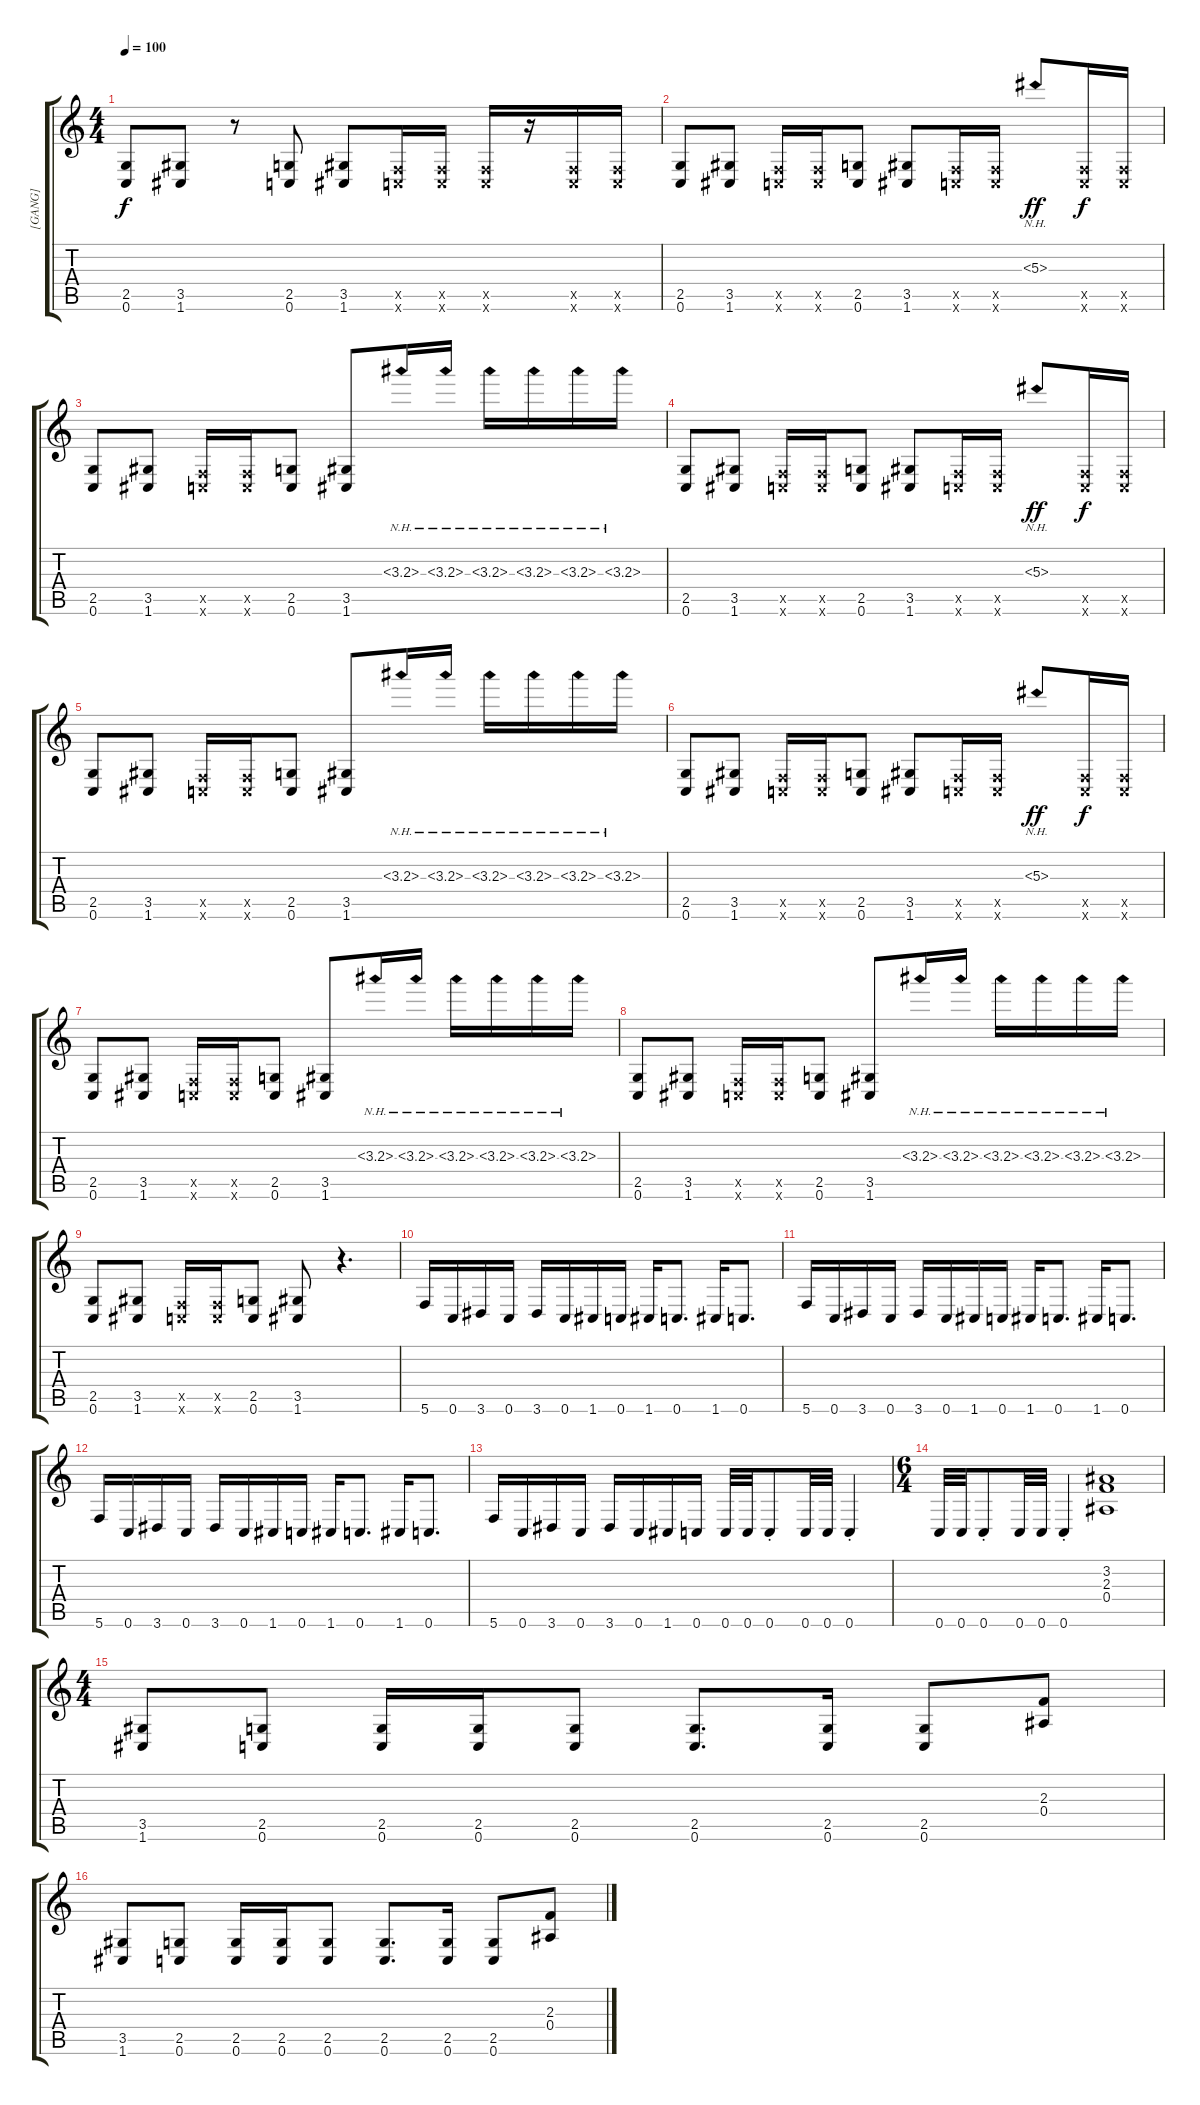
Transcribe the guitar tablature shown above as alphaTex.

\track ("[GANG]" "[GANG]") {instrument distortionguitar}
\staff {score tabs}
\tuning (C4 G3 Eb3 Bb2 F2 C2) {hide}
\ts (4 4)
\tempo 100
\clef g2
\ks c
(2.5 0.6).8{dy f} (3.5 1.6).8 r.8 (2.5 0.6).8 (3.5 1.6).8 (0.5{x} 0.6{x}).16 (0.5{x} 0.6{x}).16 (0.5{x} 0.6{x}).16 r.16 (0.5{x} 0.6{x}).16 (0.5{x} 0.6{x}).16 |
(2.5 0.6).8 (3.5 1.6).8 (0.5{x} 0.6{x}).16 (0.5{x} 0.6{x}).16 (2.5 0.6).8 (3.5 1.6).8 (0.5{x} 0.6{x}).16 (0.5{x} 0.6{x}).16 5.3{nh}.8{dy ff} (0.5{x} 0.6{x}).16{dy f} (0.5{x} 0.6{x}).16 |
(2.5 0.6).8 (3.5 1.6).8 (0.5{x} 0.6{x}).16 (0.5{x} 0.6{x}).16 (2.5 0.6).8 (3.5 1.6).8 3.3{nh}.16 3.3{nh}.16 3.3{nh}.16 3.3{nh}.16 3.3{nh}.16 3.3{nh}.16 |
(2.5 0.6).8 (3.5 1.6).8 (0.5{x} 0.6{x}).16 (0.5{x} 0.6{x}).16 (2.5 0.6).8 (3.5 1.6).8 (0.5{x} 0.6{x}).16 (0.5{x} 0.6{x}).16 5.3{nh}.8{dy ff} (0.5{x} 0.6{x}).16{dy f} (0.5{x} 0.6{x}).16 |
(2.5 0.6).8 (3.5 1.6).8 (0.5{x} 0.6{x}).16 (0.5{x} 0.6{x}).16 (2.5 0.6).8 (3.5 1.6).8 3.3{nh}.16 3.3{nh}.16 3.3{nh}.16 3.3{nh}.16 3.3{nh}.16 3.3{nh}.16 |
(2.5 0.6).8 (3.5 1.6).8 (0.5{x} 0.6{x}).16 (0.5{x} 0.6{x}).16 (2.5 0.6).8 (3.5 1.6).8 (0.5{x} 0.6{x}).16 (0.5{x} 0.6{x}).16 5.3{nh}.8{dy ff} (0.5{x} 0.6{x}).16{dy f} (0.5{x} 0.6{x}).16 |
(2.5 0.6).8 (3.5 1.6).8 (0.5{x} 0.6{x}).16 (0.5{x} 0.6{x}).16 (2.5 0.6).8 (3.5 1.6).8 3.3{nh}.16 3.3{nh}.16 3.3{nh}.16 3.3{nh}.16 3.3{nh}.16 3.3{nh}.16 |
(2.5 0.6).8 (3.5 1.6).8 (0.5{x} 0.6{x}).16 (0.5{x} 0.6{x}).16 (2.5 0.6).8 (3.5 1.6).8 3.3{nh}.16 3.3{nh}.16 3.3{nh}.16 3.3{nh}.16 3.3{nh}.16 3.3{nh}.16 |
(2.5 0.6).8 (3.5 1.6).8 (0.5{x} 0.6{x}).16 (0.5{x} 0.6{x}).16 (2.5 0.6).8 (3.5 1.6).8 r.4{d} |
5.6.16 0.6.16 3.6.16 0.6.16 3.6.16 0.6.16 1.6.16 0.6.16 1.6.16 0.6.8{d} 1.6.16 0.6.8{d} |
5.6.16 0.6.16 3.6.16 0.6.16 3.6.16 0.6.16 1.6.16 0.6.16 1.6.16 0.6.8{d} 1.6.16 0.6.8{d} |
5.6.16 0.6.16 3.6.16 0.6.16 3.6.16 0.6.16 1.6.16 0.6.16 1.6.16 0.6.8{d} 1.6.16 0.6.8{d} |
5.6.16 0.6.16 3.6.16 0.6.16 3.6.16 0.6.16 1.6.16 0.6.16 0.6.32 0.6.32 0.6{st}.8 0.6.32 0.6.32 0.6{st}.4 |
\ts (6 4)
0.6.32 0.6.32 0.6{st}.8 0.6.32 0.6.32 0.6{st}.4 (3.2 2.3 0.4).1 |
\ts (4 4)
(3.5 1.6).8 (2.5 0.6).8 (2.5 0.6).16 (2.5 0.6).16 (2.5 0.6).8 (2.5 0.6).8{d} (2.5 0.6).16 (2.5 0.6).8 (2.3 0.4).8 |
(3.5 1.6).8 (2.5 0.6).8 (2.5 0.6).16 (2.5 0.6).16 (2.5 0.6).8 (2.5 0.6).8{d} (2.5 0.6).16 (2.5 0.6).8 (2.3 0.4).8
